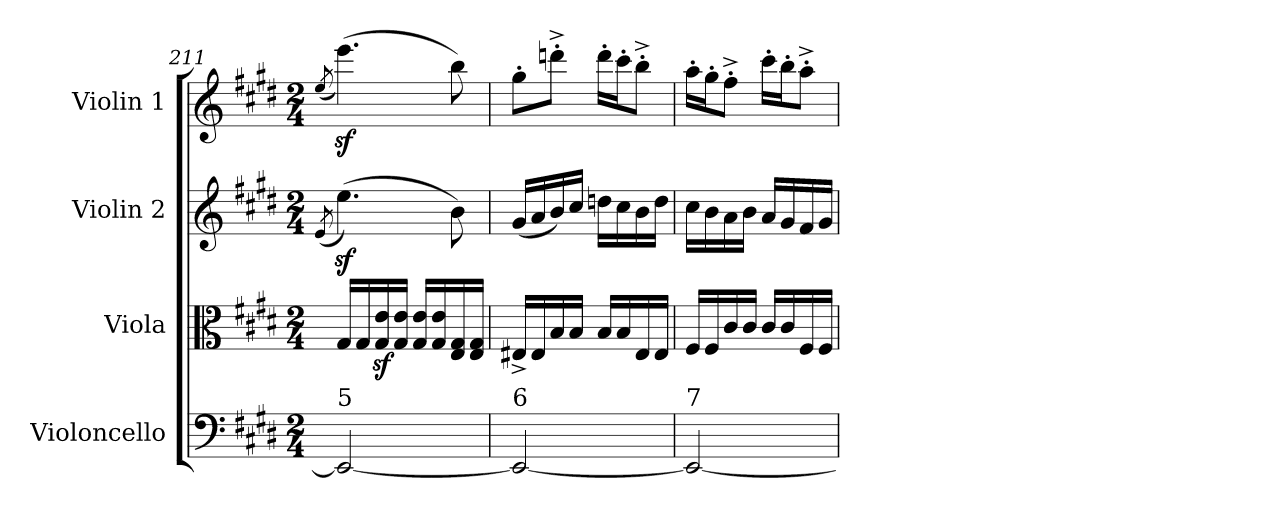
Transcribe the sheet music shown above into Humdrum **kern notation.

**kern	**kern	**kern	**kern
*part4	*part3	*part2	*part1
*staff4	*staff3	*staff2	*staff1
*I"Violoncello	*I"Viola	*I"Violin 2	*I"Violin 1
*I'Vc	*I'Vla	*I'Vln	*I'Vln
*clefF4	*clefC3	*clefG2	*clefG2
*k[f#c#g#d#]	*k[f#c#g#d#]	*k[f#c#g#d#]	*k[f#c#g#d#]
*M2/4	*M2/4	*M2/4	*M2/4
=211	=211	=211	=211
.	.	(>8qe/	(>8qee/
!LO:TX:a:t=5	!	!	!
2EE/_	16G#/LL	(4.eez<\)	(>4.eeez<\)
.	16G#/	.	.
.	16G#/z< 16e/z<	.	.
.	16G#/ 16e/JJ	.	.
.	16G#/ 16e/LL	.	.
.	16G#/ 16e/	.	.
.	16E/ 16G#/	8b\)	8bb\)
.	16E/ 16G#/JJ	.	.
!!LO:LB:g=z
=212	=212	=212	=212
!LO:TX:a:t=6	!	!	!
2EE/_	16E#X^/LL	(16g#/LL	8gg#'\L
.	16E#/	16a/	.
.	16B/	16b/)	8dddn'^\J
.	16B/JJ	16cc#/JJ	.
.	16B/LL	16ddn\LL	16ddd'\LL
.	16B/	16cc#\	16ccc#'\J
.	16E#/	16b\	8bb'^\J
.	16E#/JJ	16dd\JJ	.
=213	=213	=213	=213
!LO:TX:a:t=7	!	!	!
2EE/_	16F#/LL	16cc#\LL	16aa'\LL
.	16F#/	16b\	16gg#'\J
.	16c#/	16a\	8ff#'^\J
.	16c#/JJ	16b\JJ	.
.	16c#/LL	16a/LL	16ccc#'\LL
.	16c#/	16g#/	16bb'\J
.	16F#/	16f#/	8aa'^\J
.	16F#/JJ	16g#/JJ	.
=	=	=	=
*-	*-	*-	*-
